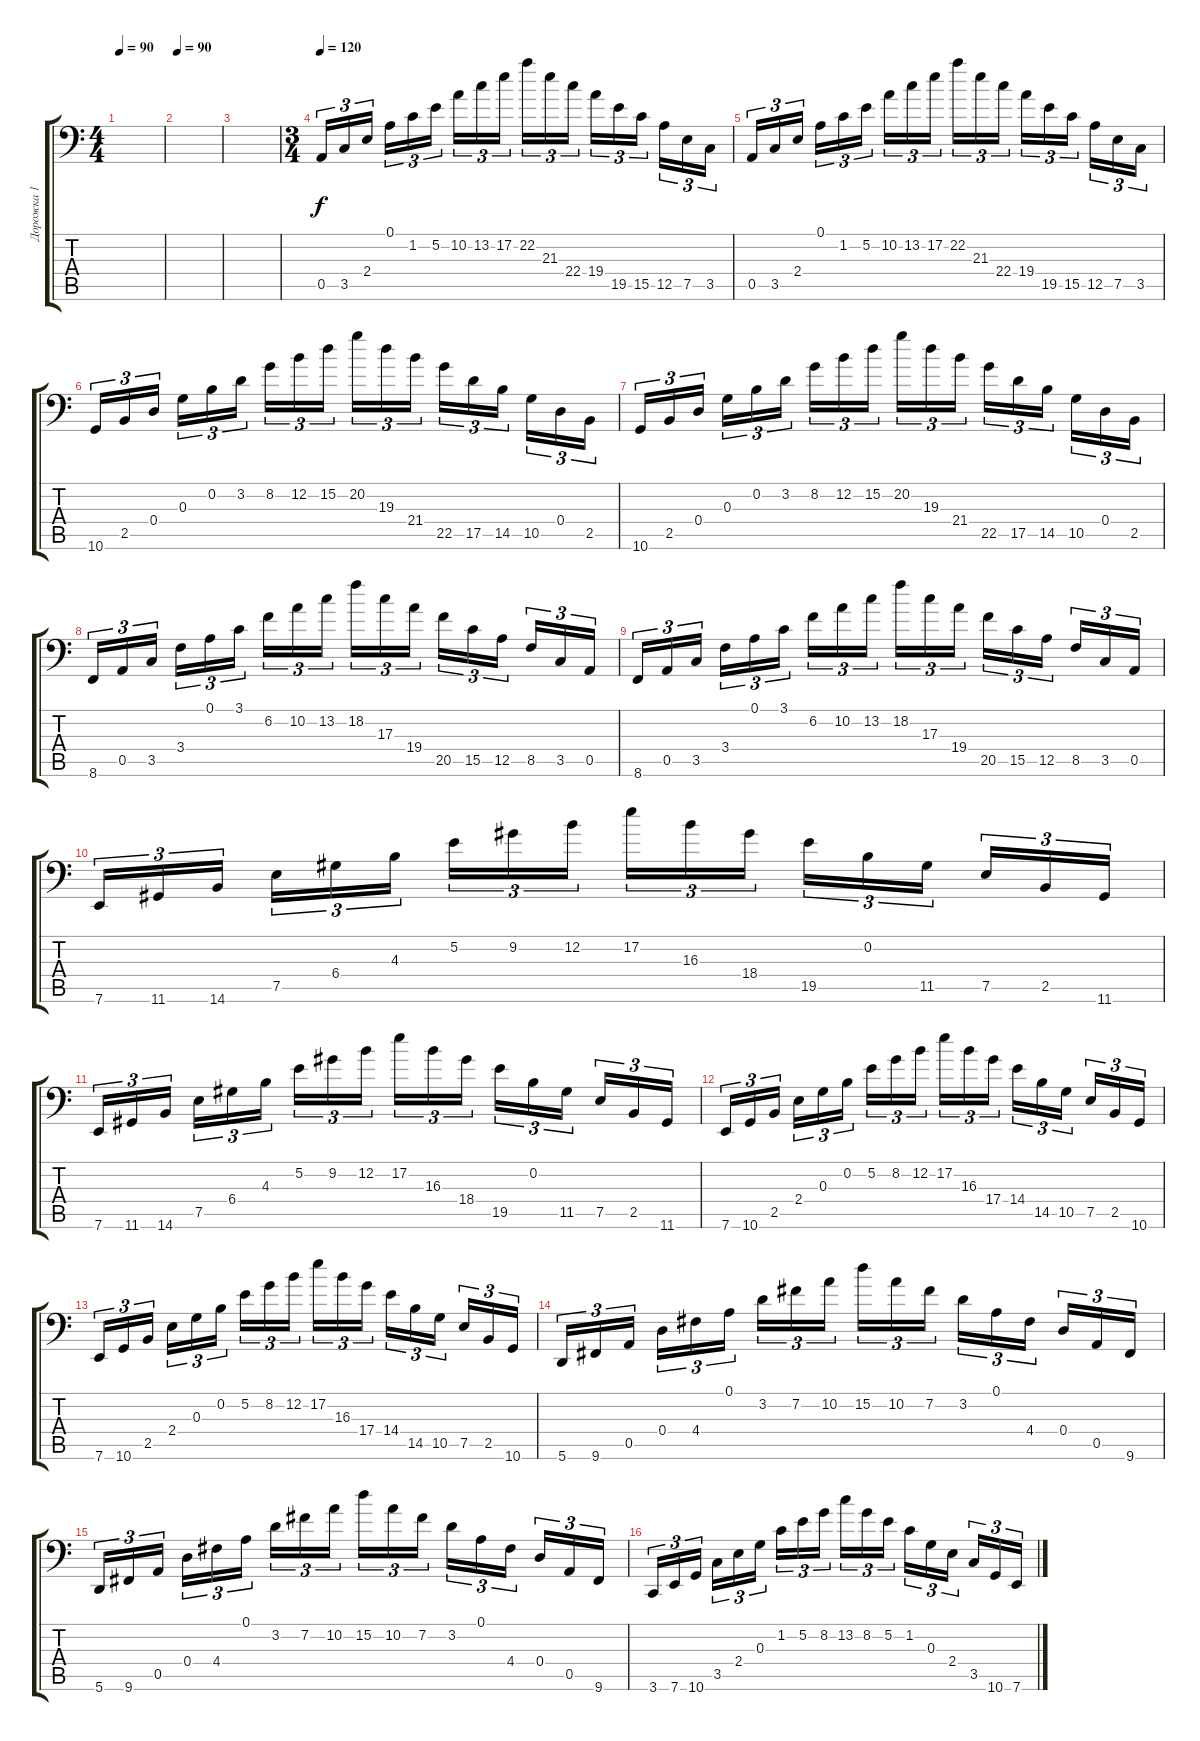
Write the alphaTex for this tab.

\track ("Дорожка 1" "Дорожка 1") {instrument electricgrandpiano}
\staff {score tabs}
\tuning (A3 B3 G3 D3 A2 A1) {hide}
\ts (4 4)
\tempo 90
\clef f4
\ks c
|
\tempo 90
|
|
\ts (3 4)
\tempo 120
0.5.16{tu (3 2)} 3.5.16{tu (3 2)} 2.4.16{tu (3 2) beam splitsecondary} 0.1.16{tu (3 2)} 1.2.16{tu (3 2)} 5.2.16{tu (3 2)} 10.2.16{tu (3 2)} 13.2.16{tu (3 2)} 17.2.16{tu (3 2) beam splitsecondary} 22.2.16{tu (3 2)} 21.3.16{tu (3 2)} 22.4.16{tu (3 2)} 19.4.16{tu (3 2)} 19.5.16{tu (3 2)} 15.5.16{tu (3 2) beam splitsecondary} 12.5.16{tu (3 2)} 7.5.16{tu (3 2)} 3.5.16{tu (3 2)} |
0.5.16{tu (3 2)} 3.5.16{tu (3 2)} 2.4.16{tu (3 2) beam splitsecondary} 0.1.16{tu (3 2)} 1.2.16{tu (3 2)} 5.2.16{tu (3 2)} 10.2.16{tu (3 2)} 13.2.16{tu (3 2)} 17.2.16{tu (3 2) beam splitsecondary} 22.2.16{tu (3 2)} 21.3.16{tu (3 2)} 22.4.16{tu (3 2)} 19.4.16{tu (3 2)} 19.5.16{tu (3 2)} 15.5.16{tu (3 2) beam splitsecondary} 12.5.16{tu (3 2)} 7.5.16{tu (3 2)} 3.5.16{tu (3 2)} |
10.6.16{tu (3 2)} 2.5.16{tu (3 2)} 0.4.16{tu (3 2) beam splitsecondary} 0.3.16{tu (3 2)} 0.2.16{tu (3 2)} 3.2.16{tu (3 2)} 8.2.16{tu (3 2)} 12.2.16{tu (3 2)} 15.2.16{tu (3 2) beam splitsecondary} 20.2.16{tu (3 2)} 19.3.16{tu (3 2)} 21.4.16{tu (3 2)} 22.5.16{tu (3 2)} 17.5.16{tu (3 2)} 14.5.16{tu (3 2) beam splitsecondary} 10.5.16{tu (3 2)} 0.4.16{tu (3 2)} 2.5.16{tu (3 2)} |
10.6.16{tu (3 2)} 2.5.16{tu (3 2)} 0.4.16{tu (3 2) beam splitsecondary} 0.3.16{tu (3 2)} 0.2.16{tu (3 2)} 3.2.16{tu (3 2)} 8.2.16{tu (3 2)} 12.2.16{tu (3 2)} 15.2.16{tu (3 2) beam splitsecondary} 20.2.16{tu (3 2)} 19.3.16{tu (3 2)} 21.4.16{tu (3 2)} 22.5.16{tu (3 2)} 17.5.16{tu (3 2)} 14.5.16{tu (3 2) beam splitsecondary} 10.5.16{tu (3 2)} 0.4.16{tu (3 2)} 2.5.16{tu (3 2)} |
8.6.16{tu (3 2)} 0.5.16{tu (3 2)} 3.5.16{tu (3 2) beam splitsecondary} 3.4.16{tu (3 2)} 0.1.16{tu (3 2)} 3.1.16{tu (3 2)} 6.2.16{tu (3 2)} 10.2.16{tu (3 2)} 13.2.16{tu (3 2) beam splitsecondary} 18.2.16{tu (3 2)} 17.3.16{tu (3 2)} 19.4.16{tu (3 2)} 20.5.16{tu (3 2)} 15.5.16{tu (3 2)} 12.5.16{tu (3 2) beam splitsecondary} 8.5.16{tu (3 2)} 3.5.16{tu (3 2)} 0.5.16{tu (3 2)} |
8.6.16{tu (3 2)} 0.5.16{tu (3 2)} 3.5.16{tu (3 2) beam splitsecondary} 3.4.16{tu (3 2)} 0.1.16{tu (3 2)} 3.1.16{tu (3 2)} 6.2.16{tu (3 2)} 10.2.16{tu (3 2)} 13.2.16{tu (3 2) beam splitsecondary} 18.2.16{tu (3 2)} 17.3.16{tu (3 2)} 19.4.16{tu (3 2)} 20.5.16{tu (3 2)} 15.5.16{tu (3 2)} 12.5.16{tu (3 2) beam splitsecondary} 8.5.16{tu (3 2)} 3.5.16{tu (3 2)} 0.5.16{tu (3 2)} |
7.6.16{tu (3 2)} 11.6.16{tu (3 2)} 14.6.16{tu (3 2) beam splitsecondary} 7.5.16{tu (3 2)} 6.4.16{tu (3 2)} 4.3.16{tu (3 2)} 5.2.16{tu (3 2)} 9.2.16{tu (3 2)} 12.2.16{tu (3 2) beam splitsecondary} 17.2.16{tu (3 2)} 16.3.16{tu (3 2)} 18.4.16{tu (3 2)} 19.5.16{tu (3 2)} 0.2.16{tu (3 2)} 11.5.16{tu (3 2) beam splitsecondary} 7.5.16{tu (3 2)} 2.5.16{tu (3 2)} 11.6.16{tu (3 2)} |
7.6.16{tu (3 2)} 11.6.16{tu (3 2)} 14.6.16{tu (3 2) beam splitsecondary} 7.5.16{tu (3 2)} 6.4.16{tu (3 2)} 4.3.16{tu (3 2)} 5.2.16{tu (3 2)} 9.2.16{tu (3 2)} 12.2.16{tu (3 2) beam splitsecondary} 17.2.16{tu (3 2)} 16.3.16{tu (3 2)} 18.4.16{tu (3 2)} 19.5.16{tu (3 2)} 0.2.16{tu (3 2)} 11.5.16{tu (3 2) beam splitsecondary} 7.5.16{tu (3 2)} 2.5.16{tu (3 2)} 11.6.16{tu (3 2)} |
7.6.16{tu (3 2)} 10.6.16{tu (3 2)} 2.5.16{tu (3 2) beam splitsecondary} 2.4.16{tu (3 2)} 0.3.16{tu (3 2)} 0.2.16{tu (3 2)} 5.2.16{tu (3 2)} 8.2.16{tu (3 2)} 12.2.16{tu (3 2) beam splitsecondary} 17.2.16{tu (3 2)} 16.3.16{tu (3 2)} 17.4.16{tu (3 2)} 14.4.16{tu (3 2)} 14.5.16{tu (3 2)} 10.5.16{tu (3 2) beam splitsecondary} 7.5.16{tu (3 2)} 2.5.16{tu (3 2)} 10.6.16{tu (3 2)} |
7.6.16{tu (3 2)} 10.6.16{tu (3 2)} 2.5.16{tu (3 2) beam splitsecondary} 2.4.16{tu (3 2)} 0.3.16{tu (3 2)} 0.2.16{tu (3 2)} 5.2.16{tu (3 2)} 8.2.16{tu (3 2)} 12.2.16{tu (3 2) beam splitsecondary} 17.2.16{tu (3 2)} 16.3.16{tu (3 2)} 17.4.16{tu (3 2)} 14.4.16{tu (3 2)} 14.5.16{tu (3 2)} 10.5.16{tu (3 2) beam splitsecondary} 7.5.16{tu (3 2)} 2.5.16{tu (3 2)} 10.6.16{tu (3 2)} |
5.6.16{tu (3 2)} 9.6.16{tu (3 2)} 0.5.16{tu (3 2) beam splitsecondary} 0.4.16{tu (3 2)} 4.4.16{tu (3 2)} 0.1.16{tu (3 2)} 3.2.16{tu (3 2)} 7.2.16{tu (3 2)} 10.2.16{tu (3 2) beam splitsecondary} 15.2.16{tu (3 2)} 10.2.16{tu (3 2)} 7.2.16{tu (3 2)} 3.2.16{tu (3 2)} 0.1.16{tu (3 2)} 4.4.16{tu (3 2) beam splitsecondary} 0.4.16{tu (3 2)} 0.5.16{tu (3 2)} 9.6.16{tu (3 2)} |
5.6.16{tu (3 2)} 9.6.16{tu (3 2)} 0.5.16{tu (3 2) beam splitsecondary} 0.4.16{tu (3 2)} 4.4.16{tu (3 2)} 0.1.16{tu (3 2)} 3.2.16{tu (3 2)} 7.2.16{tu (3 2)} 10.2.16{tu (3 2) beam splitsecondary} 15.2.16{tu (3 2)} 10.2.16{tu (3 2)} 7.2.16{tu (3 2)} 3.2.16{tu (3 2)} 0.1.16{tu (3 2)} 4.4.16{tu (3 2) beam splitsecondary} 0.4.16{tu (3 2)} 0.5.16{tu (3 2)} 9.6.16{tu (3 2)} |
3.6.16{tu (3 2)} 7.6.16{tu (3 2)} 10.6.16{tu (3 2) beam splitsecondary} 3.5.16{tu (3 2)} 2.4.16{tu (3 2)} 0.3.16{tu (3 2)} 1.2.16{tu (3 2)} 5.2.16{tu (3 2)} 8.2.16{tu (3 2) beam splitsecondary} 13.2.16{tu (3 2)} 8.2.16{tu (3 2)} 5.2.16{tu (3 2)} 1.2.16{tu (3 2)} 0.3.16{tu (3 2)} 2.4.16{tu (3 2) beam splitsecondary} 3.5.16{tu (3 2)} 10.6.16{tu (3 2)} 7.6.16{tu (3 2)}
